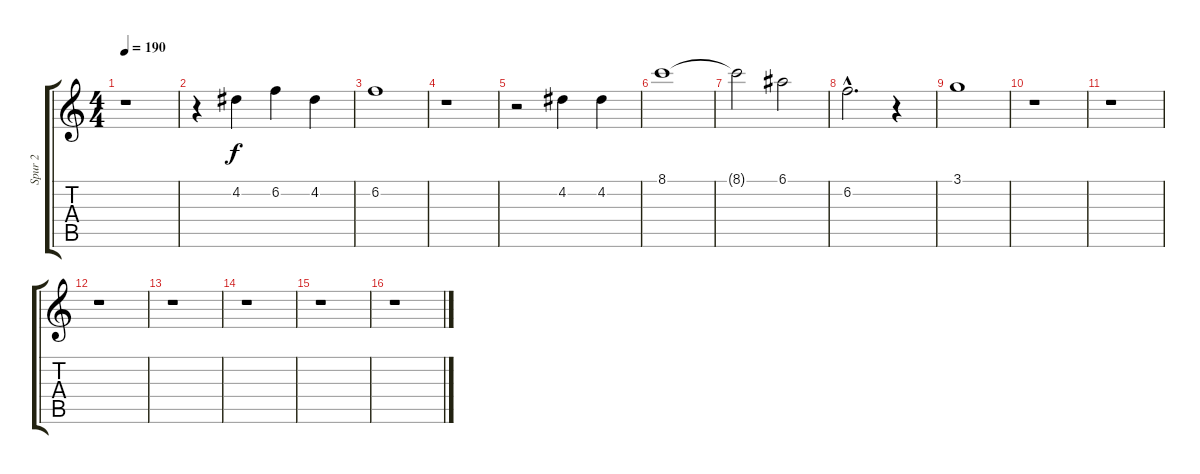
\track ("Spur 2" "Spur 2") {instrument electricguitarclean}
\staff {score tabs}
\tuning (E4 B3 G3 D3 A2 E2) {hide}
\ts (4 4)
\tempo 190
\clef g2
\ks c
r.1{dy f} |
r.4 4.2.4 6.2.4 4.2.4 |
6.2.1 |
r.1 |
r.2 4.2.4 4.2.4 |
8.1.1 |
8.1{t}.2 6.1.2 |
6.2{hac}.2{d} r.4 |
3.1.1 |
r.1 |
r.1 |
r.1 |
r.1 |
r.1 |
r.1 |
r.1
